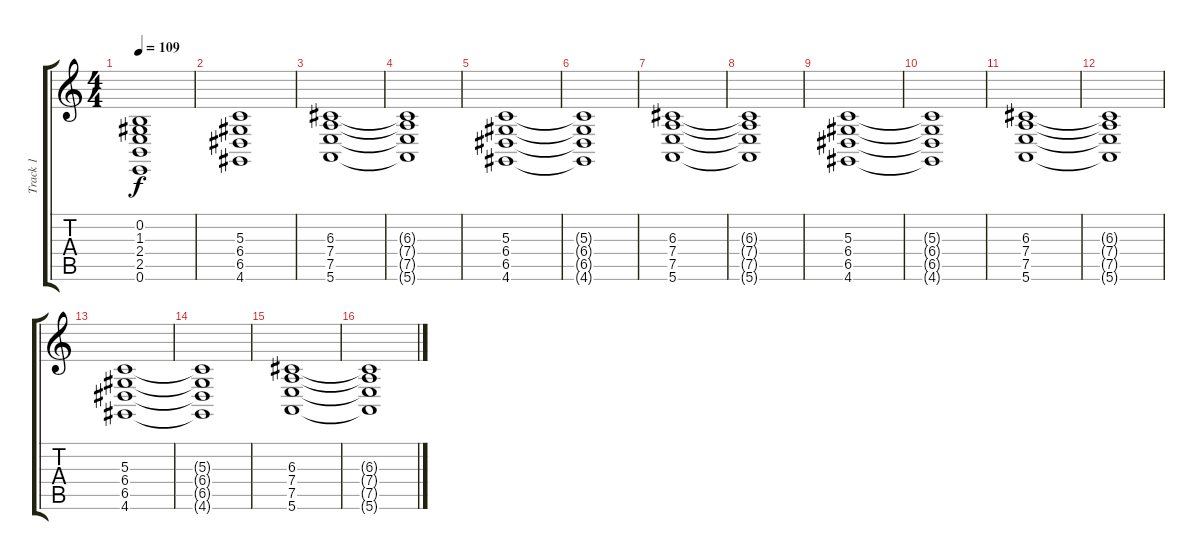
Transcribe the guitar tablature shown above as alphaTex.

\track ("Track 1" "Track 1") {instrument stringensemble1}
\staff {score tabs}
\tuning (E4 B3 G3 D3 A2 E2) {hide}
\ts (4 4)
\tempo 109
\clef g2
\ks c
(0.2 1.3 2.4 2.5 0.6).1{dy f} |
(5.3 6.4 6.5 4.6).1 |
(6.3 7.4 7.5 5.6).1 |
(6.3{t} 7.4{t} 7.5{t} 5.6{t}).1 |
(5.3 6.4 6.5 4.6).1 |
(5.3{t} 6.4{t} 6.5{t} 4.6{t}).1 |
(6.3 7.4 7.5 5.6).1 |
(6.3{t} 7.4{t} 7.5{t} 5.6{t}).1 |
(5.3 6.4 6.5 4.6).1 |
(5.3{t} 6.4{t} 6.5{t} 4.6{t}).1 |
(6.3 7.4 7.5 5.6).1 |
(6.3{t} 7.4{t} 7.5{t} 5.6{t}).1 |
(5.3 6.4 6.5 4.6).1 |
(5.3{t} 6.4{t} 6.5{t} 4.6{t}).1 |
(6.3 7.4 7.5 5.6).1 |
(6.3{t} 7.4{t} 7.5{t} 5.6{t}).1
